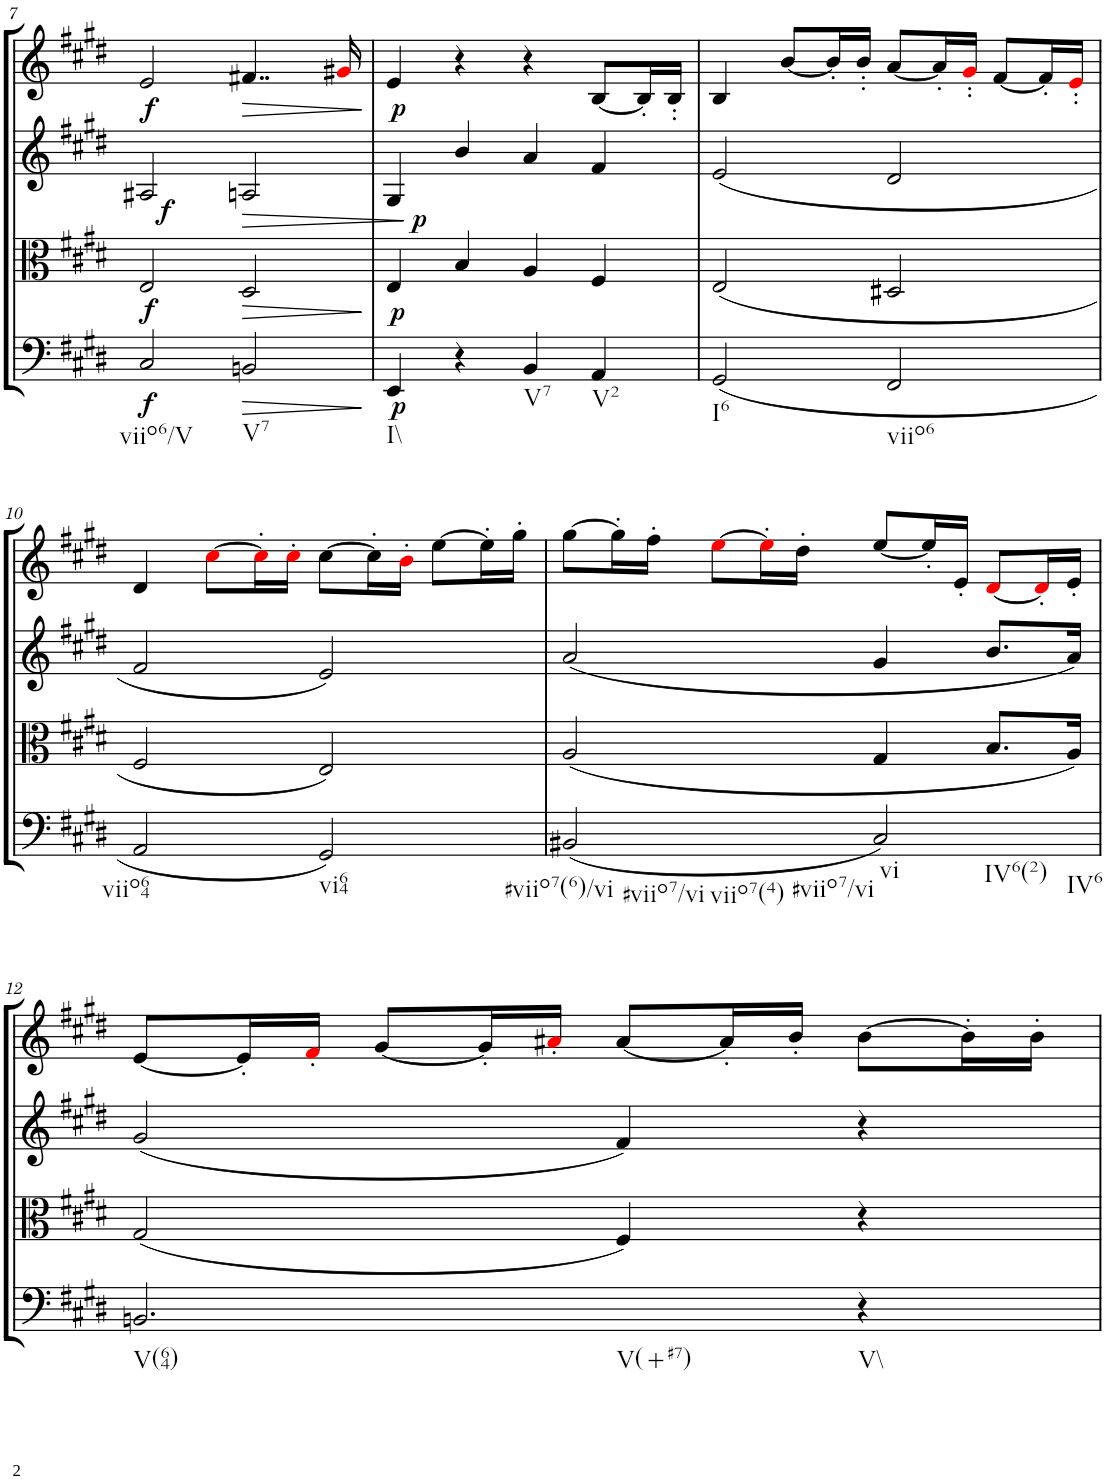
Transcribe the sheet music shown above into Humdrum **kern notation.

**kern	**dynam	**kern	**dynam	**kern	**dynam	**kern	**dynam
*part4	*part4	*part3	*part3	*part2	*part2	*part1	*part1
*staff4	*staff4	*staff3	*staff3	*staff2	*staff2	*staff1	*staff1
*I"Cello	*	*I"Viola	*	*I"2nd Violin	*	*I"1st Violin	*
*	*	*I'Vla	*	*I'Vln	*	*I'Vln	*
!!LO:PB:g=z
*clefF4	*	*clefC3	*	*clefG2	*	*clefG2	*
*k[f#c#g#d#]	*	*k[f#c#g#d#]	*	*k[f#c#g#d#]	*	*k[f#c#g#d#]	*
*M4/4	*	*M4/4	*	*M4/4	*	*M4/4	*
*met(c)	*	*met(c)	*	*met(c)	*	*met(c)	*
=7	=7	=7	=7	=7	=7	=7	=7
!LO:TX:b:t=viio6/V	!	!	!	!	!	!	!
!	!LO:DY:b	!	!LO:DY:b	!	!LO:DY:b	!	!LO:DY:b
2C#/	f	2E/	f	2A#X/	f	2e/	f
!LO:TX:b:t=V7	!	!	!	!	!	!	!
!	!LO:HP:b	!	!LO:HP:b	!	!LO:HP:b	!	!LO:HP:b
2BBn/	>	2D#/	>	2An/	>	4..f#X/	>
.	.	.	.	.	.	16g#Xi/	.
.	]	.	]	.	]	.	]
=8	=8	=8	=8	=8	=8	=8	=8
!LO:TX:b:t=I\\	!	!	!	!	!	!	!
!	!LO:DY:b	!	!	!	!	!	!
!	!LO:DY:n=1:a	!	!	!	!LO:DY:b	!	!LO:DY:b
4EE/	p p	4E/	.	4G#/	p	4e/	p
4r	.	4B/	.	4b/	.	4r	.
!LO:TX:b:t=V7	!	!	!	!	!	!	!
4BB/	.	4A/	.	4a/	.	4r	.
!LO:TX:b:t=V2	!	!	!	!	!	!	!
4AA/	.	4F#/	.	4f#/	.	[8B/L	.
.	.	.	.	.	.	16B'/L]	.
.	.	.	.	.	.	16B''/JJ	.
=9	=9	=9	=9	=9	=9	=9	=9
!LO:TX:b:t=I6	!	!	!	!	!	!	!
(2GG#/	.	(2E/	.	(2e/	.	4B/	.
.	.	.	.	.	.	[8b/L	.
.	.	.	.	.	.	16b'/L]	.
.	.	.	.	.	.	16b''/JJ	.
!LO:TX:b:t=viio6	!	!	!	!	!	!	!
2FF#/	.	2D#X/	.	2d#/	.	[8a/L	.
.	.	.	.	.	.	16a'/L]	.
.	.	.	.	.	.	16g#''i/JJ	.
.	.	.	.	.	.	[8f#/L	.
.	.	.	.	.	.	16f#'/L]	.
.	.	.	.	.	.	16e''i/JJ	.
!!LO:LB:g=z
=10	=10	=10	=10	=10	=10	=10	=10
!LO:TX:b:t=viio64	!	!	!	!	!	!	!
2AA/	.	2F#/	.	2f#/	.	4d#/	.
.	.	.	.	.	.	[8cc#i\L	.
.	.	.	.	.	.	16cc#'i\L]	.
.	.	.	.	.	.	16cc#'i\JJ	.
!LO:TX:b:t=vi64	!	!	!	!	!	!	!
2GG#/)	.	2E/)	.	2e/)	.	[8cc#\L	.
.	.	.	.	.	.	16cc#'\L]	.
.	.	.	.	.	.	16b'i\JJ	.
.	.	.	.	.	.	[8ee\L	.
.	.	.	.	.	.	16ee'\L]	.
.	.	.	.	.	.	16gg#'\JJ	.
=11	=11	=11	=11	=11	=11	=11	=11
!LO:TX:b:t=#viio7(6)/vi	!	!	!	!	!	!	!
!LO:TX:b:t=#viio7/vi	!	!	!	!	!	!	!
!LO:TX:b:t=viio7(4)	!	!	!	!	!	!	!
!LO:TX:b:t=#viio7/vi	!	!	!	!	!	!	!
(2BB#X/	.	(2A/	.	(2a/	.	[8gg#\L	.
.	.	.	.	.	.	16gg#'\L]	.
.	.	.	.	.	.	16ff#'\JJ	.
.	.	.	.	.	.	[8eei\L	.
.	.	.	.	.	.	16ee'i\L]	.
.	.	.	.	.	.	16dd#'\JJ	.
!LO:TX:b:t=vi	!	!	!	!	!	!	!
!LO:TX:b:t=IV6(2)	!	!	!	!	!	!	!
!LO:TX:b:t=IV6	!	!	!	!	!	!	!
2C#/)	.	4G#/	.	4g#/	.	[8ee/L	.
.	.	.	.	.	.	16ee'/L]	.
.	.	.	.	.	.	16e'/JJ	.
.	.	8.B/L	.	8.b/L	.	[8d#i/L	.
.	.	.	.	.	.	16d#'i/L]	.
.	.	16A/Jk)	.	16a/Jk)	.	16e'/JJ	.
!!LO:LB:g=z
=12	=12	=12	=12	=12	=12	=12	=12
!LO:TX:b:t=V(64)	!	!	!	!	!	!	!
!LO:TX:b:t=V(+#7)	!	!	!	!	!	!	!
2.BBn/	.	(2G#/	.	(2g#/	.	[8e/L	.
.	.	.	.	.	.	16e'/L]	.
.	.	.	.	.	.	16f#'i/JJ	.
.	.	.	.	.	.	[8g#/L	.
.	.	.	.	.	.	16g#'/L]	.
.	.	.	.	.	.	16a#X'i/JJ	.
.	.	4F#/)	.	4f#/)	.	[8a#/L	.
.	.	.	.	.	.	16a#'/L]	.
.	.	.	.	.	.	16b'/JJ	.
!LO:TX:b:t=V\\	!	!	!	!	!	!	!
4r	.	4r	.	4r	.	[8b\L	.
.	.	.	.	.	.	16b'\L]	.
.	.	.	.	.	.	16b'\JJ	.
=	=	=	=	=	=	=	=
*-	*-	*-	*-	*-	*-	*-	*-
